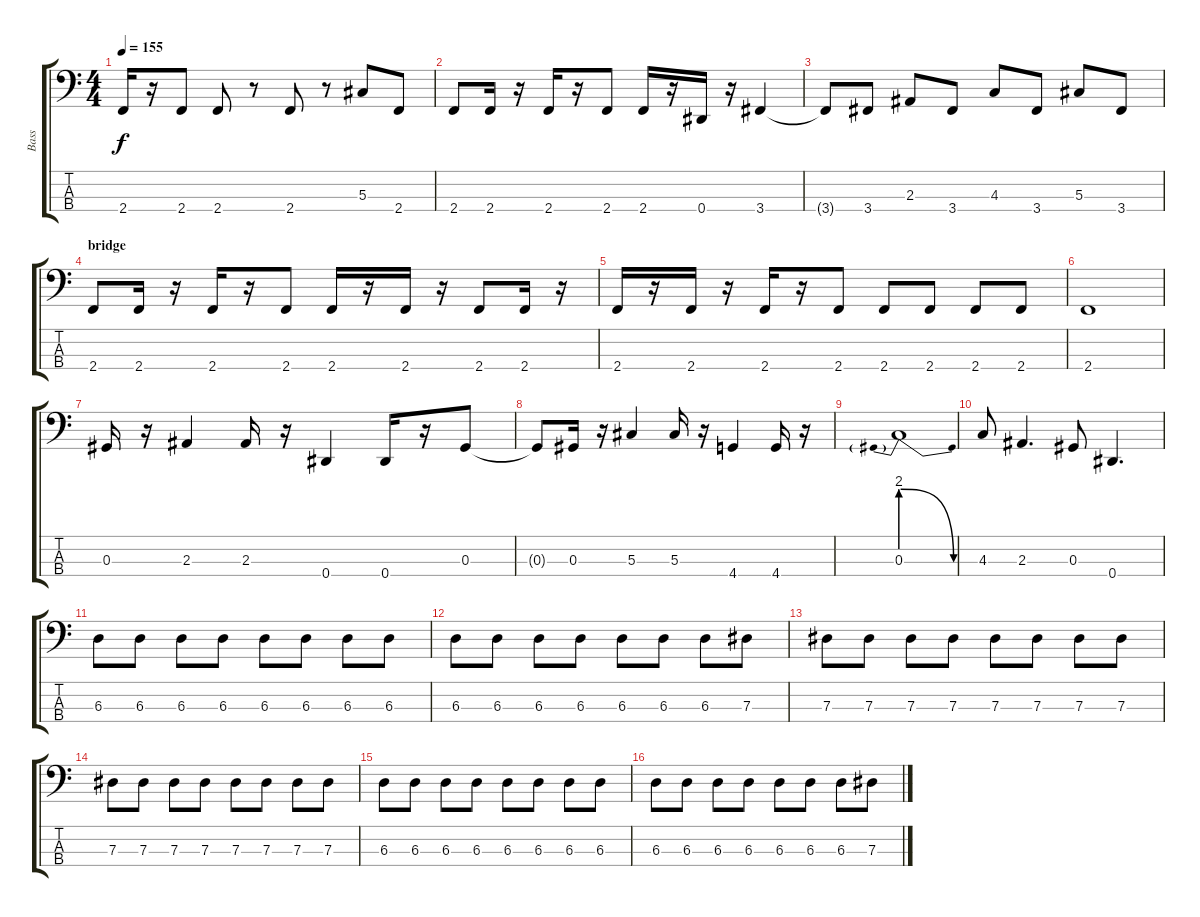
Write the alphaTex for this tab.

\track ("Bass" "Bass") {instrument electricbassfinger}
\staff {score tabs}
\tuning (Gb2 Db2 Ab1 Eb1) {hide}
\ts (4 4)
\tempo 155
\clef f4
\ks c
2.4.16{dy f} r.16 2.4.8 2.4.8 r.8 2.4.8 r.8 5.3.8 2.4.8 |
2.4.8 2.4.16 r.16 2.4.16 r.16 2.4.8 2.4.16 r.16 0.4.16 r.16 3.4.4 |
3.4{t}.8 3.4.8 2.3.8 3.4.8 4.3.8 3.4.8 5.3.8 3.4.8 |
\section ("" "bridge")
2.4.8 2.4.16 r.16 2.4.16 r.16 2.4.8 2.4.16 r.16 2.4.16 r.16 2.4.8 2.4.16 r.16 |
2.4.16 r.16 2.4.16 r.16 2.4.16 r.16 2.4.8 2.4.8 2.4.8 2.4.8 2.4.8 |
2.4.1 |
0.3.16 r.16 2.3.4 2.3.16 r.16 0.4.4 0.4.16 r.16 0.3.8 |
0.3{t}.8 0.3.16 r.16 5.3.4 5.3.16 r.16 4.4.4 4.4.16 r.16 |
0.3{be (prebendrelease 0 8 60 0)}.1 |
4.3.8 2.3.4{d} 0.3.8 0.4.4{d} |
\section ("" "")
6.3.8 6.3.8 6.3.8 6.3.8 6.3.8 6.3.8 6.3.8 6.3.8 |
6.3.8 6.3.8 6.3.8 6.3.8 6.3.8 6.3.8 6.3.8 7.3.8 |
7.3.8 7.3.8 7.3.8 7.3.8 7.3.8 7.3.8 7.3.8 7.3.8 |
7.3.8 7.3.8 7.3.8 7.3.8 7.3.8 7.3.8 7.3.8 7.3.8 |
6.3.8 6.3.8 6.3.8 6.3.8 6.3.8 6.3.8 6.3.8 6.3.8 |
6.3.8 6.3.8 6.3.8 6.3.8 6.3.8 6.3.8 6.3.8 7.3.8
